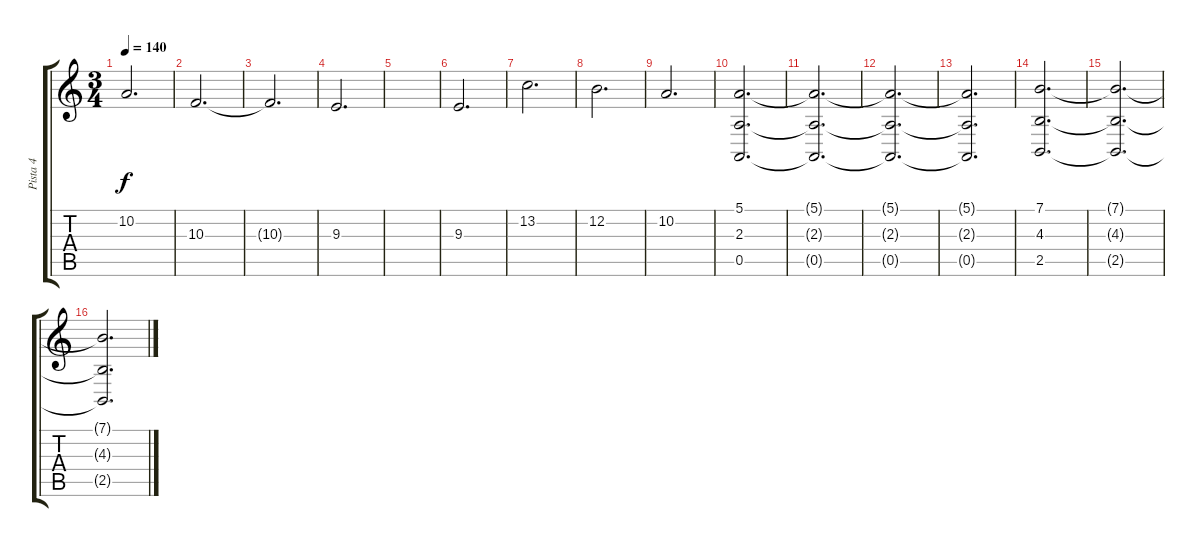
\track ("Pista 4" "Pista 4") {instrument pad4choir}
\staff {score tabs}
\tuning (E4 B3 G3 D3 A2 E2) {hide}
\ts (3 4)
\tempo 140
\clef g2
\ks c
10.2.2{d dy f} |
10.3.2{d} |
10.3{t}.2{d} |
9.3.2{d} |
|
9.3.2{d} |
13.2.2{d} |
12.2.2{d} |
10.2.2{d} |
(5.1 2.3 0.5).2{d instrument pad2warm} |
(5.1{t} 2.3{t} 0.5{t}).2{d} |
(5.1{t} 2.3{t} 0.5{t}).2{d} |
(5.1{t} 2.3{t} 0.5{t}).2{d} |
(7.1 4.3 2.5).2{d} |
(7.1{t} 4.3{t} 2.5{t}).2{d} |
(7.1{t} 4.3{t} 2.5{t}).2{d}
